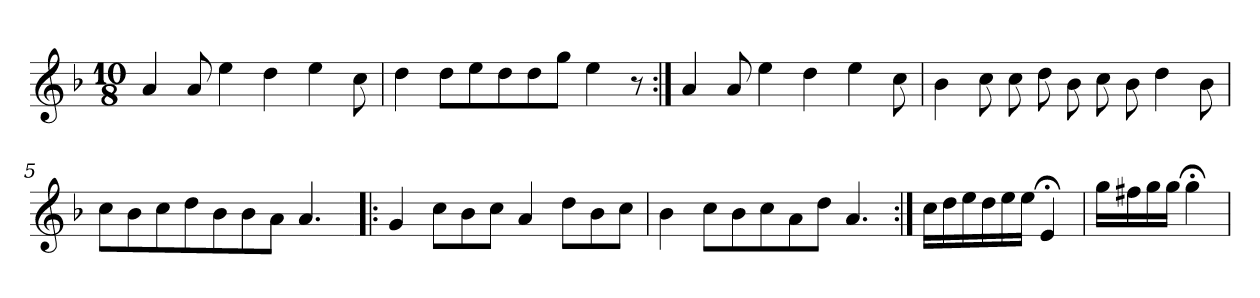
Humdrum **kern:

**kern
*part1
*staff1
*clefG2
*k[b-]
*M10/8
=1
4a
8a
4ee
4dd
4ee
8cc
=2
4dd
8dd\L
8ee\
8dd\
8dd\
8gg\J
4ee
8r
=3:|!
4a
8a
4ee
4dd
4ee
8cc
=4
4b-
8cc
8cc
8dd
8b-
8cc
8b-
4dd
8b-
=5
8cc\L
8b-\
8cc\
8dd\
8b-\
8b-\
8a\J
4.a
=6!|:
4g
8cc\L
8b-\
8cc\J
4a
8dd\L
8b-\
8cc\J
=7
4b-
8cc\L
8b-\
8cc\
8a\
8dd\J
4.a
=8:|!
16cc\LL
16dd\
16ee\
16dd\
16ee\
16ee\JJ
4e;<
=9
16gg\LL
16ff#X\
16gg\
16gg\JJ
4gg;<
=
*-
